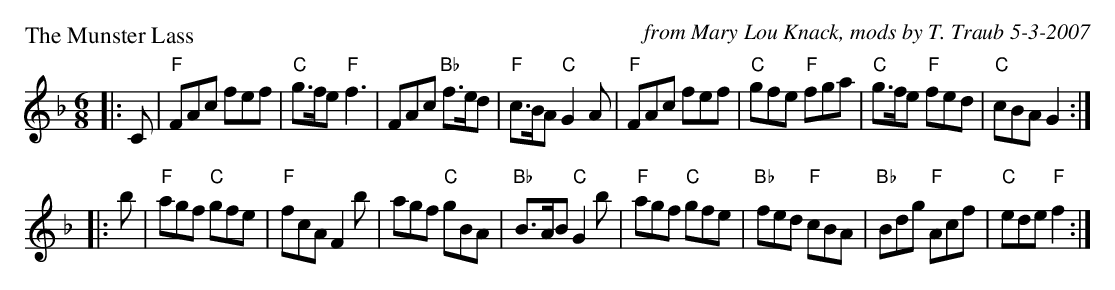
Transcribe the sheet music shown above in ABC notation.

X:1
P: The Munster Lass
M: 6/8
C: from Mary Lou Knack, mods by T. Traub 5-3-2007
K: F
|: C| "F"FAc fef| "C"g>fe "F"f3| FAc "Bb"f>ed| "F"c>BA "C"G2A|\
   "F"FAc fef| "C"gfe "F"fga| "C"g>fe "F"fed| "C"cBA G2 :|
|:\
b| "F"agf "C"gfe| "F"fcA F2b| agf "C"gBA| "Bb"B>AB "C"G2b|\
   "F"agf "C"gfe| "Bb"fed "F"cBA| "Bb"Bdg "F"Acf| "C"ede "F"f2:|
